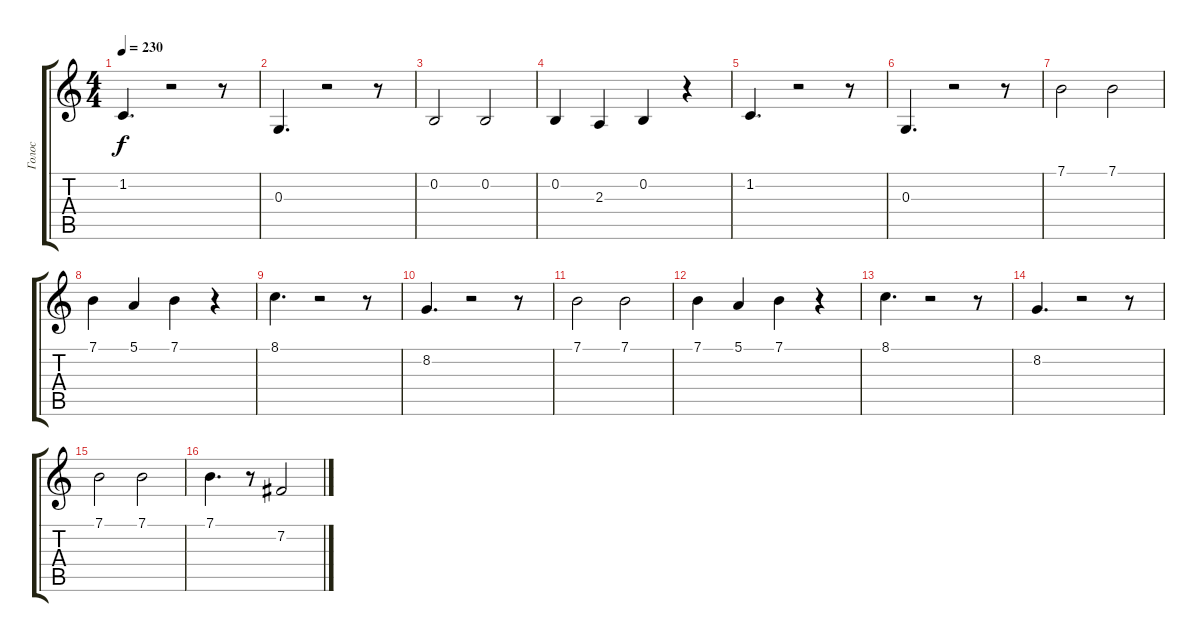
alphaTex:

\track ("Голос" "Голос") {instrument violin}
\staff {score tabs}
\tuning (E4 B3 G3 D3 A2 E2) {hide}
\ts (4 4)
\tempo 230
\clef g2
\ks c
1.2.4{d dy f} r.2 r.8 |
0.3.4{d} r.2 r.8 |
0.2.2 0.2.2 |
0.2.4 2.3.4 0.2.4 r.4 |
1.2.4{d} r.2 r.8 |
0.3.4{d} r.2 r.8 |
7.1.2 7.1.2 |
7.1.4 5.1.4 7.1.4 r.4 |
8.1.4{d} r.2 r.8 |
8.2.4{d} r.2 r.8 |
7.1.2 7.1.2 |
7.1.4 5.1.4 7.1.4 r.4 |
8.1.4{d} r.2 r.8 |
8.2.4{d} r.2 r.8 |
7.1.2 7.1.2 |
7.1.4{d} r.8 7.2.2
